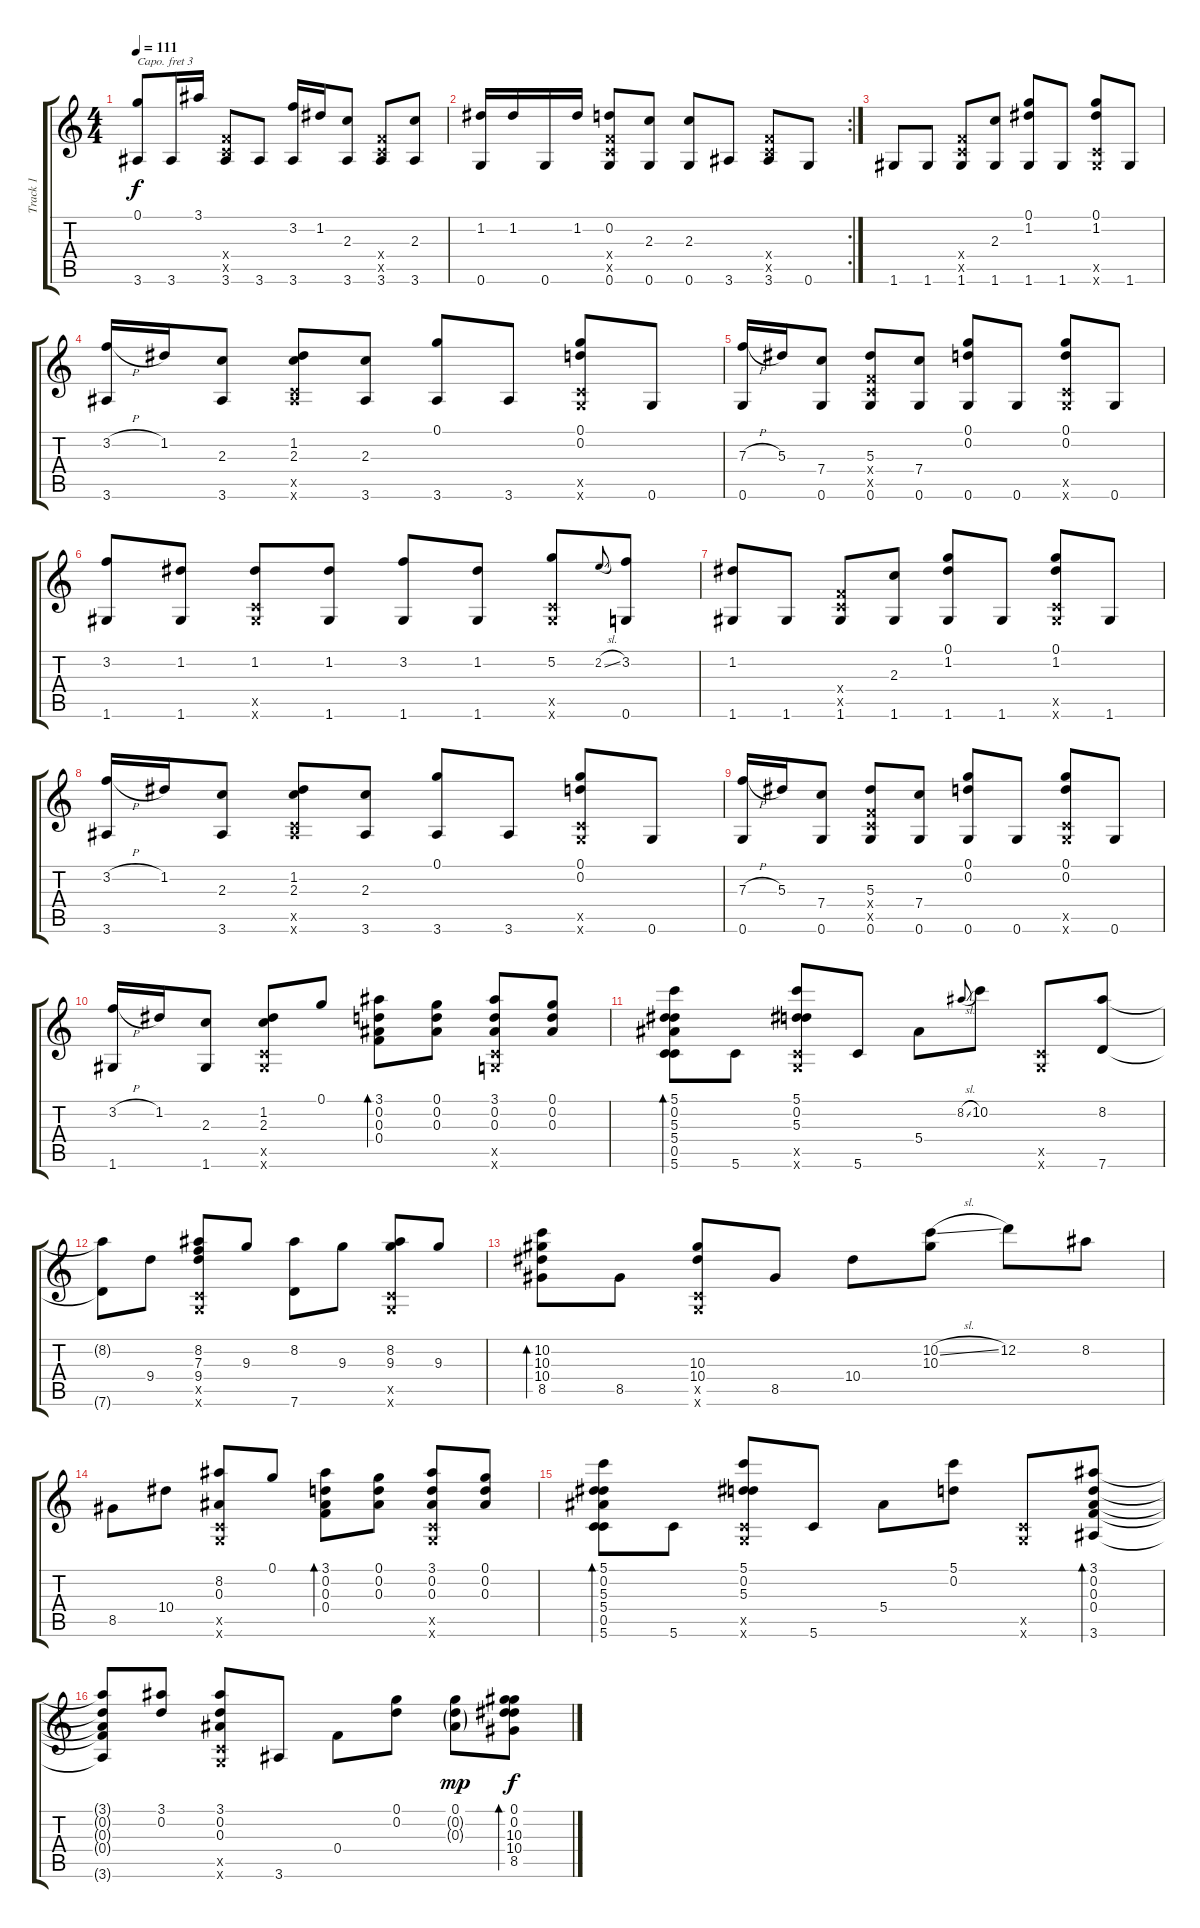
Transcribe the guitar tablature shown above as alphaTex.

\track ("Track 1" "Track 1") {instrument acousticguitarsteel}
\staff {score tabs}
\capo 3
\tuning (E4 B3 G3 D3 A2 E2) {hide}
\ts (4 4)
\tempo 111
\clef g2
\ks c
(0.1 3.6).8{dy f} 3.6.16 3.1.16 (0.4{x} 0.5{x} 3.6).8 3.6.8 (3.2 3.6).16 1.2.16 (2.3 3.6).8 (0.4{x} 0.5{x} 3.6).8 (2.3 3.6).8 |
\rc 2
(1.2 0.6).16 1.2.16 0.6.16 1.2.16 (0.2 0.4{x} 0.5{x} 0.6).8 (2.3 0.6).8 (2.3 0.6).8 3.6.8 (0.4{x} 0.5{x} 3.6).8 0.6.8 |
1.6.8 1.6.8 (0.4{x} 0.5{x} 1.6).8 (2.3 1.6).8 (0.1 1.2 1.6).8 1.6.8 (0.1 1.2 0.5{x} 1.6{x}).8 1.6.8 |
(3.2{h} 3.6).16 1.2.16 (2.3 3.6).8 (1.2 2.3 0.5{x} 3.6{x}).8 (2.3 3.6).8 (0.1 3.6).8 3.6.8 (0.1 0.2 0.5{x} 0.6{x}).8 0.6.8 |
(7.3{h} 0.6).16 5.3.16 (7.4 0.6).8 (5.3 0.4{x} 0.5{x} 0.6).8 (7.4 0.6).8 (0.1 0.2 0.6).8 0.6.8 (0.1 0.2 0.5{x} 0.6{x}).8 0.6.8 |
(3.2 1.6).8 (1.2 1.6).8 (1.2 0.5{x} 1.6{x}).8 (1.2 1.6).8 (3.2 1.6).8 (1.2 1.6).8 (5.2 0.5{x} 1.6{x}).8 2.2{sl}.8{gr onbeat} (3.2 0.6).8 |
(1.2 1.6).8 1.6.8 (0.4{x} 0.5{x} 1.6).8 (2.3 1.6).8 (0.1 1.2 1.6).8 1.6.8 (0.1 1.2 0.5{x} 1.6{x}).8 1.6.8 |
(3.2{h} 3.6).16 1.2.16 (2.3 3.6).8 (1.2 2.3 0.5{x} 3.6{x}).8 (2.3 3.6).8 (0.1 3.6).8 3.6.8 (0.1 0.2 0.5{x} 0.6{x}).8 0.6.8 |
(7.3{h} 0.6).16 5.3.16 (7.4 0.6).8 (5.3 0.4{x} 0.5{x} 0.6).8 (7.4 0.6).8 (0.1 0.2 0.6).8 0.6.8 (0.1 0.2 0.5{x} 0.6{x}).8 0.6.8 |
(3.2{h} 1.6).16 1.2.16 (2.3 1.6).8 (1.2 2.3 0.5{x} 1.6{x}).8 0.1.8 (3.1 0.2 0.3 0.4).8{bd 60} (0.1 0.2 0.3).8 (3.1 0.2 0.3 0.5{x} 0.6{x}).8 (0.1 0.2 0.3).8 |
(5.1 0.2 5.3 5.4 0.5 5.6).8{bd 60} 5.6.8 (5.1 0.2 5.3 0.5{x} 0.6{x}).8 5.6.8 5.4.8 8.2{sl}.8{gr onbeat} 10.2.8 (0.5{x} 0.6{x}).8 (8.2 7.6).8 |
(8.2{t} 7.6{t}).8 9.4.8 (8.2 7.3 9.4 0.5{x} 0.6{x}).8 9.3.8 (8.2 7.6).8 9.3.8 (8.2 9.3 0.5{x} 0.6{x}).8 9.3.8 |
(10.2 10.3 10.4 8.5).8{bd 120} 8.5.8 (10.3 10.4 0.5{x} 0.6{x}).8 8.5.8 10.4.8 (10.2{sl} 10.3).8 12.2.8 8.2.8 |
8.5.8 10.4.8 (8.2 0.3 0.5{x} 0.6{x}).8 0.1.8 (3.1 0.2 0.3 0.4).8{bd 60} (0.1 0.2 0.3).8 (3.1 0.2 0.3 0.5{x} 0.6{x}).8 (0.1 0.2 0.3).8 |
(5.1 0.2 5.3 5.4 0.5 5.6).8{bd 60} 5.6.8 (5.1 0.2 5.3 0.5{x} 0.6{x}).8 5.6.8 5.4.8 (5.1 0.2).8 (0.5{x} 0.6{x}).8 (3.1 0.2 0.3 0.4 3.6).8{bd 120} |
(3.1{t} 0.2{t} 0.3{t} 0.4{t} 3.6{t}).8 (3.1 0.2).8 (3.1 0.2 0.3 0.5{x} 0.6{x}).8 3.6.8 0.4.8 (0.1 0.2).8 (0.1 0.2{g} 0.3{g}).8{dy mp} (0.1 0.2 10.3 10.4 8.5).8{bd 60 dy f}
